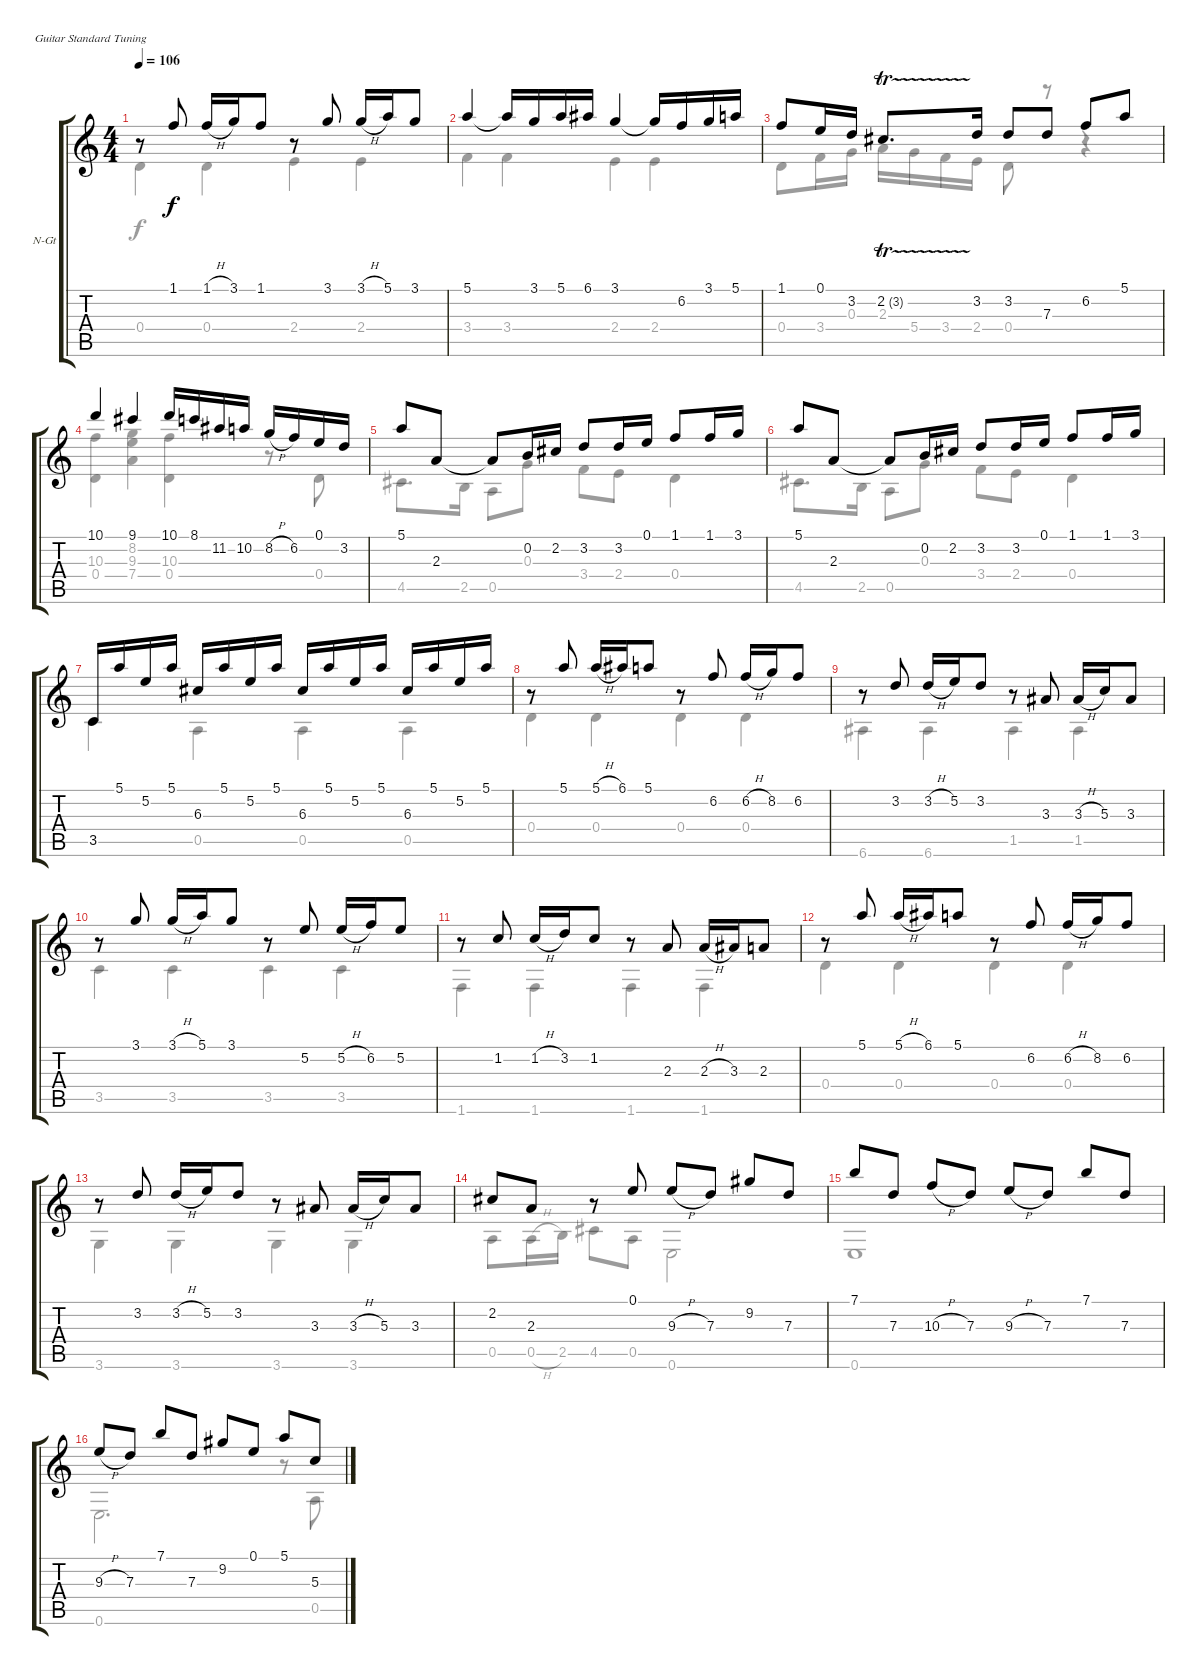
\bracketExtendMode groupsimilarinstruments
\firstSystemTrackNameOrientation horizontal
\otherSystemsTrackNameOrientation horizontal
\track ("Pista 1" "N-Gt") {instrument acousticguitarnylon}
\staff {score tabs}
\tuning (E4 B3 G3 D3 A2 E2)
\voice
\ts (4 4)
\tempo 106
\clef g2
\ks c
r.8{dy f} 1.1.8 1.1{h}.16 3.1.16 1.1.8 r.8 3.1.8 3.1{h}.16 5.1.16 3.1.8 |
5.1.4 5.1{t}.16 3.1.16 5.1.16 6.1.16 3.1.4 3.1{t}.16 6.2.16 3.1.16 5.1.16 |
1.1.8 0.1.16 3.2.16 2.2{tr (3 16)}.8{d} 3.2.16 3.2.8 7.3.8 6.2.8 5.1.8 |
10.1.4 9.1.4 10.1.16 8.1.16 11.2.16 10.2.16 8.2{h}.16 6.2.16 0.1.16 3.2.16 |
5.1.8 2.3.8 2.3{t}.8 0.2.16 2.2.16 3.2.8 3.2.16 0.1.16 1.1.8 1.1.16 3.1.16 |
5.1.8 2.3.8 2.3{t}.8 0.2.16 2.2.16 3.2.8 3.2.16 0.1.16 1.1.8 1.1.16 3.1.16 |
3.5.16 5.1.16 5.2.16 5.1.16 6.3.16 5.1.16 5.2.16 5.1.16 6.3.16 5.1.16 5.2.16 5.1.16 6.3.16 5.1.16 5.2.16 5.1.16 |
r.8 5.1.8 5.1{h}.16 6.1.16 5.1.8 r.8 6.2.8 6.2{h}.16 8.2.16 6.2.8 |
r.8 3.2.8 3.2{h}.16 5.2.16 3.2.8 r.8 3.3.8 3.3{h}.16 5.3.16 3.3.8 |
r.8 3.1.8 3.1{h}.16 5.1.16 3.1.8 r.8 5.2.8 5.2{h}.16 6.2.16 5.2.8 |
r.8 1.2.8 1.2{h}.16 3.2.16 1.2.8 r.8 2.3.8 2.3{h}.16 3.3.16 2.3.8 |
r.8 5.1.8 5.1{h}.16 6.1.16 5.1.8 r.8 6.2.8 6.2{h}.16 8.2.16 6.2.8 |
r.8 3.2.8 3.2{h}.16 5.2.16 3.2.8 r.8 3.3.8 3.3{h}.16 5.3.16 3.3.8 |
2.2.8 2.3.8 r.8 0.1.8 9.3{h}.8 7.3.8 9.2.8 7.3.8 |
7.1.8 7.3.8 10.3{h}.8 7.3.8 9.3{h}.8 7.3.8 7.1.8 7.3.8 |
9.3{h}.8 7.3.8 7.1.8 7.3.8 9.2.8 0.1.8 5.1.8 5.3.8
\voice
\clef g2
\ottava regular
\simile none
\ks c
0.4.4{dy f} 0.4.4 2.4.4 2.4.4 |
3.4.4 3.4.4 2.4.4 2.4.4 |
0.4.8 3.4.16 0.3.16 2.3.16 5.4.16 3.4.16 2.4.16 0.4.8 r.8 r.4 |
(10.3 0.4).4 (8.2 9.3 7.4).4 (10.3 0.4).4 r.8 0.4.8 |
4.5.8{d} 2.5.16 0.5.8 0.3.8 3.4.8 2.4.8 0.4.4 |
4.5.8{d} 2.5.16 0.5.8 0.3.8 3.4.8 2.4.8 0.4.4 |
3.5.4 0.5.4 0.5.4 0.5.4 |
0.4.4 0.4.4 0.4.4 0.4.4 |
6.6.4 6.6.4 1.5.4 1.5.4 |
3.5.4 3.5.4 3.5.4 3.5.4 |
1.6.4 1.6.4 1.6.4 1.6.4 |
0.4.4 0.4.4 0.4.4 0.4.4 |
3.6.4 3.6.4 3.6.4 3.6.4 |
0.5.8 0.5{h}.16 2.5.16 4.5.8 0.5.8 0.6.2 |
0.6.1 |
0.6.2{d} r.8 0.5.8
